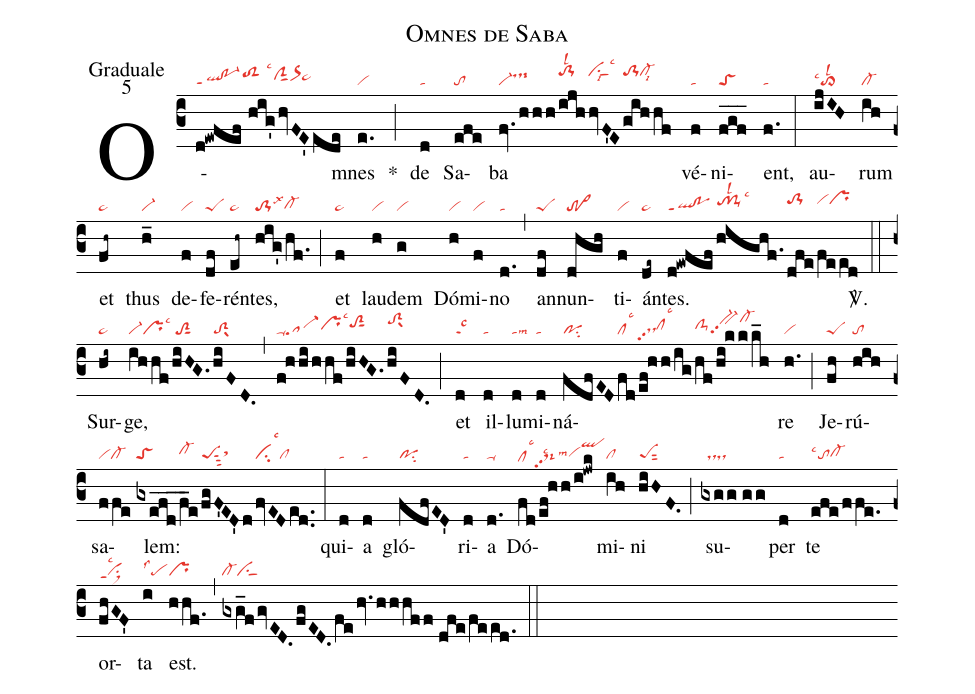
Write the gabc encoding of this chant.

name: Omnes de Saba;
office-part: Graduale;
mode: 5;
nabc-lines: 1;
%%
(c3)
O(d!ewfef//hig'/hvFE'ede|ql!po-1ppt1toS2hi/ciGhhlsc1or>hhta>hh)mnes(e.|vi) *(;)
de(d|ta) Sa(efe|to)ba(fv./hhh|vi-ts-hi|/ijh|to-1hjlsl2|hvF'E/|vihjsu1sut1lsc3lsi8|gihhf|to-1hjcl-hjlsi8) vé(f|ta)ni(fgf___|toS)ent,(f.|ta) (:)
au(ijIH|to>lsc1lsl2)rum(ih|cl-) et(fh~|ta>) thus(h_|vi-) de(f|vi)fe(df|peS)rén(eh~|ta>)tes,(hig'/hf.|to-1lsx3cl-hg) (;)
et(f|ta>) lau(h|vi)dem(g|vi) Dó(h|vi)mi(f|vi)no(d.|ta) (,)
an(df|peS)nun(dhgh|tr>)ti(f|vi)án(de~|ta>)tes.(d!ewfef/|ql!poppt1|/highf./|tohh!cl-1hhlsl2lsc3|/dfe/|to-1hi|feed|vihiprhi) <sp>V/</sp>.(::)
Sur(hi~|ta>)ge,(ihhf/|vi-prlsc3|hiHG./|/toS2sut1|hiFD.|toS2sux1) (,)
(f!hhi/hhf/|ta-sa-prhhlsc3|hiHG./|/toS2hisut1|hiFD.|toS2hjsux1) (;)
et(d|talsc3) il(d|ta)lu(d|talsm3)mi(d|ta)ná(fdfED/|posu2|/fd/|cllsc3|ef!hh/ig/|dshgpp2clhhlsc3|hf/hi!kkk_h|clS-hhbv-hjpp2cl-hk)re(h.|vi) (;)
Je(fh|peS)rú(hih|to)sa(ffe|vicl-)lem:(gxefd___/|toS|/f_e/|cl-hh|fgF'ED'd/|peSsut3sthh|fvED/ed..|cilsc3cl) (:)
qui(d|ta)a(d|ta) gló(fdfED'|posu2)ri(d|ta)a(d.|ta-) Dó(fd/ef!hh/i!jwk|clhelsc3ds-pp2lsc2lsm3vihgqlhk)mi(ih|cl)ni(hiHF.|peSsut2) (;)
su(gxgg//gg|//dsds)per(d|ta) te(efe/ffe.|tolsc1cl-hg) or(fhGF'|ci>ppt1lsc2)ta(i|pelss1) est.(hhf.|pr) (,)
(gxg_f/gvED./fgED./fe/hv.hhhff//dfe/feed.|cl-ciS) (::)
